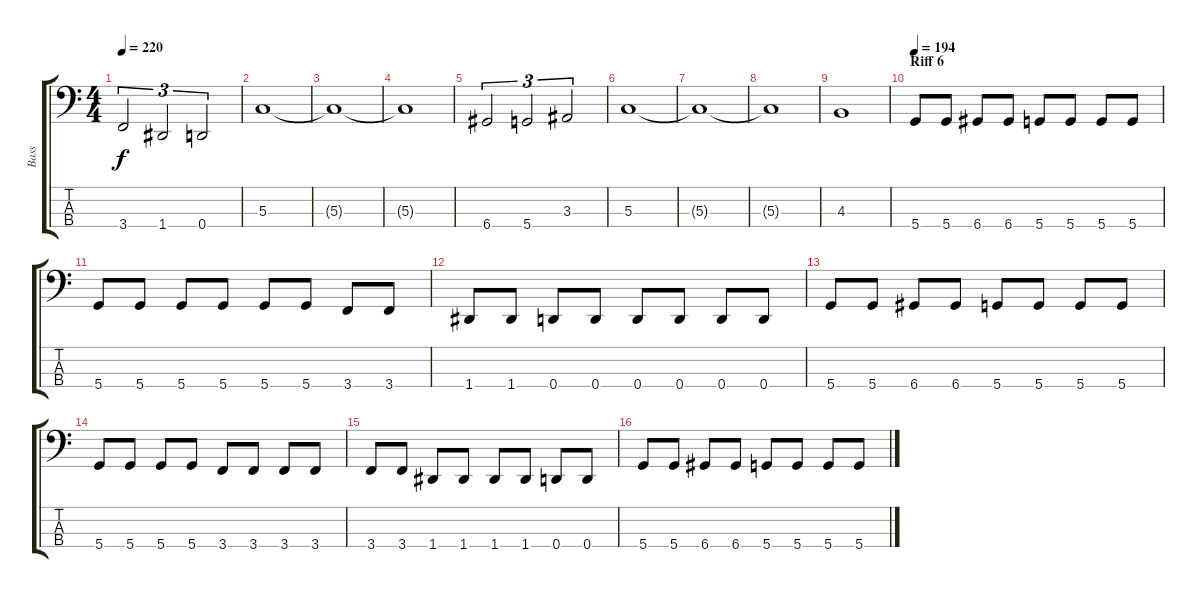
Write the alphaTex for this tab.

\track ("Bass" "Bass") {instrument electricbasspick}
\staff {score tabs}
\tuning (F2 C2 G1 D1) {hide}
\ts (4 4)
\tempo 220
\clef f4
\ks c
3.4.2{tu (3 2) dy f} 1.4.2{tu (3 2)} 0.4.2{tu (3 2)} |
5.3.1 |
5.3{t}.1 |
5.3{t}.1 |
6.4.2{tu (3 2)} 5.4.2{tu (3 2)} 3.3.2{tu (3 2)} |
5.3.1 |
5.3{t}.1 |
5.3{t}.1 |
4.3.1 |
\section ("" "Riff 6")
\tempo 194
5.4.8 5.4.8 6.4.8 6.4.8 5.4.8 5.4.8 5.4.8 5.4.8 |
5.4.8 5.4.8 5.4.8 5.4.8 5.4.8 5.4.8 3.4.8 3.4.8 |
1.4.8 1.4.8 0.4.8 0.4.8 0.4.8 0.4.8 0.4.8 0.4.8 |
5.4.8 5.4.8 6.4.8 6.4.8 5.4.8 5.4.8 5.4.8 5.4.8 |
5.4.8 5.4.8 5.4.8 5.4.8 3.4.8 3.4.8 3.4.8 3.4.8 |
3.4.8 3.4.8 1.4.8 1.4.8 1.4.8 1.4.8 0.4.8 0.4.8 |
5.4.8 5.4.8 6.4.8 6.4.8 5.4.8 5.4.8 5.4.8 5.4.8
